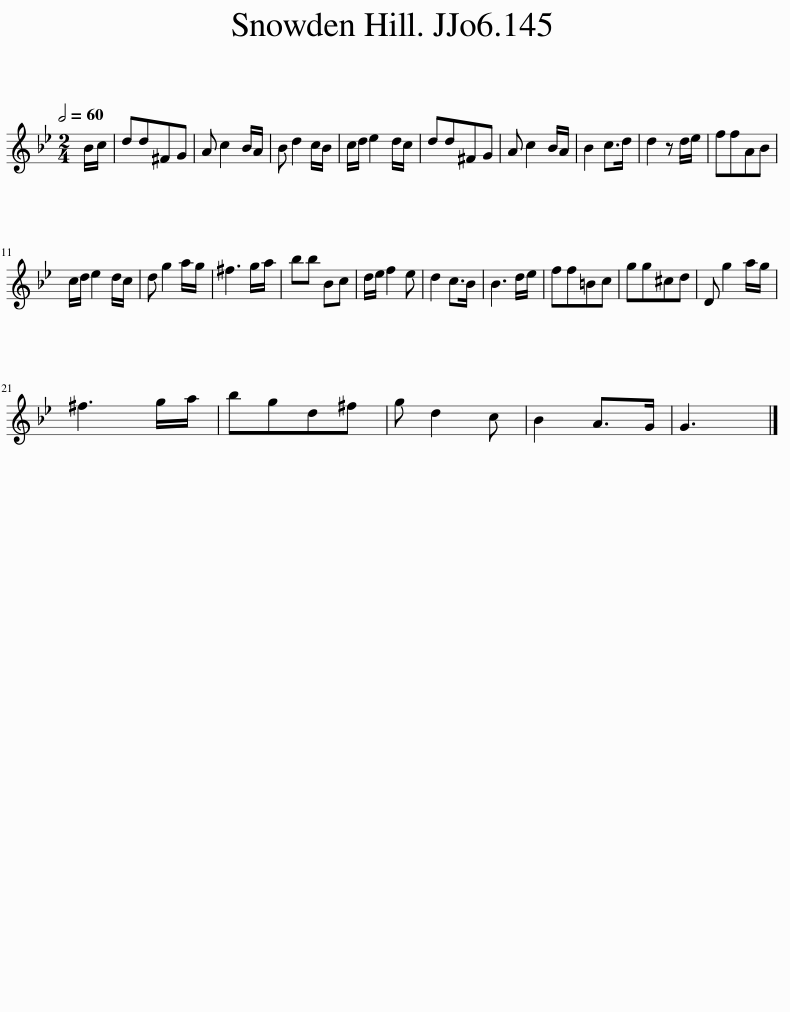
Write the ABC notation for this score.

X:1
L:1/8
Q:1/2=60
M:2/4
I:linebreak $
K:Gmin
V:1 treble
V:1
 B/c/ | dd^FG | A c2 B/A/ | B d2 c/B/ | c/d/ e2 d/c/ | %5
 dd^FG | A c2 B/A/ | B2 c>d | d2 z d/e/ | ffAB |$ %10
 c/d/ e2 d/c/ | d g2 a/g/ | ^f3 g/a/ | bb Bc | d/e/ f2 e | %15
 d2 c>B | B3 d/e/ | ff=Bc | gg^cd | D g2 a/g/ |$ %20
 ^f3 g/a/ | bgd^f | g d2 c | B2 A>G | G3 |] %25
